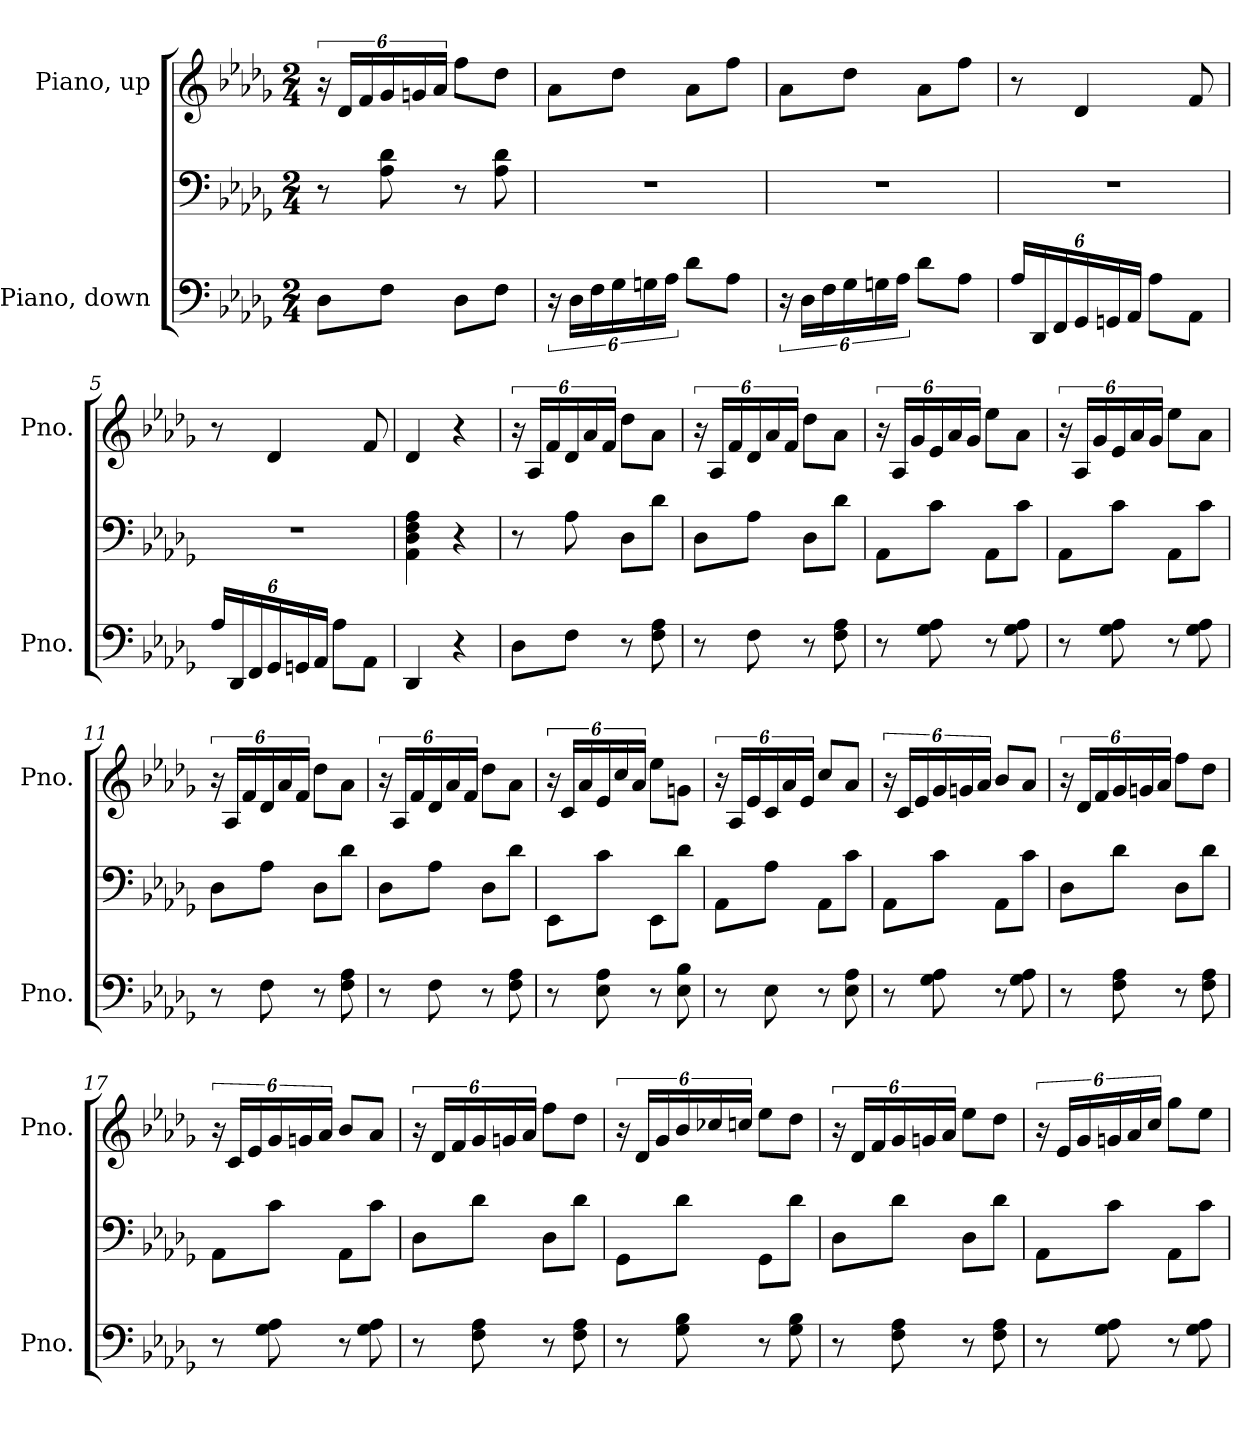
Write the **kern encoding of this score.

**kern	**kern	**kern
*part2	*part2	*part1
*staff3	*staff2	*staff1
*I"Piano, down	*	*I"Piano, up
*I'Pno.	*	*I'Pno.
*clefF4	*clefF4	*clefG2
*k[b-e-a-d-g-]	*k[b-e-a-d-g-]	*k[b-e-a-d-g-]
*M2/4	*M2/4	*M2/4
*MM75	*MM75	*MM75
=1	=1	=1
8D-\L	8r	24r
.	.	24d-/LL
.	.	24f/
*	*	*Xbrackettup
8F\J	8A-\ 8d-\	24g-/
.	.	24gn/
.	.	24a-/JJ
8D-\L	8r	8ff\L
8F\J	8A-\ 8d-\	8dd-\J
=2	=2	=2
24r	2r	8a-\L
24D-\LL	.	.
24F\	.	.
*Xbrackettup	*	*
24G-\	.	8dd-\J
24Gn\	.	.
24A-\JJ	.	.
8d-\L	.	8a-\L
8A-\J	.	8ff\J
=3	=3	=3
*brackettup	*	*
24r	2r	8a-\L
24D-\LL	.	.
24F\	.	.
*Xbrackettup	*	*
24G-\	.	8dd-\J
24Gn\	.	.
24A-\JJ	.	.
8d-\L	.	8a-\L
8A-\J	.	8ff\J
!!LO:LB:g=z
=4	=4	=4
24A-/LL	2r	8r
24DD-/	.	.
24FF/	.	.
24GG-/	.	4d-/
24GGn/	.	.
24AA-/JJ	.	.
8A-\L	.	.
8AA-\J	.	8f/
=5	=5	=5
24A-/LL	2r	8r
24DD-/	.	.
24FF/	.	.
24GG-/	.	4d-/
24GGn/	.	.
24AA-/JJ	.	.
8A-\L	.	.
8AA-\J	.	8f/
=6	=6	=6
4DD-/	4AA-\ 4D-\ 4F\ 4A-\	4d-/
4r	4r	4r
=7	=7	=7
*	*	*brackettup
8D-\L	8r	24r
.	.	24A-/LL
.	.	24f/
*	*	*Xbrackettup
8F\J	8A-\	24d-/
.	.	24a-/
.	.	24f/JJ
8r	8D-\L	8dd-\L
8F\ 8A-\	8d-\J	8a-\J
=8	=8	=8
*	*	*brackettup
8r	8D-\L	24r
.	.	24A-/LL
.	.	24f/
*	*	*Xbrackettup
8F\	8A-\J	24d-/
.	.	24a-/
.	.	24f/JJ
8r	8D-\L	8dd-\L
8F\ 8A-\	8d-\J	8a-\J
!!LO:LB:g=z
=9	=9	=9
*	*	*brackettup
8r	8AA-\L	24r
.	.	24A-/LL
.	.	24g-/
*	*	*Xbrackettup
8G-\ 8A-\	8c\J	24e-/
.	.	24a-/
.	.	24g-/JJ
8r	8AA-\L	8ee-\L
8G-\ 8A-\	8c\J	8a-\J
=10	=10	=10
*	*	*brackettup
8r	8AA-\L	24r
.	.	24A-/LL
.	.	24g-/
*	*	*Xbrackettup
8G-\ 8A-\	8c\J	24e-/
.	.	24a-/
.	.	24g-/JJ
8r	8AA-\L	8ee-\L
8G-\ 8A-\	8c\J	8a-\J
=11	=11	=11
*	*	*brackettup
8r	8D-\L	24r
.	.	24A-/LL
.	.	24f/
*	*	*Xbrackettup
8F\	8A-\J	24d-/
.	.	24a-/
.	.	24f/JJ
8r	8D-\L	8dd-\L
8F\ 8A-\	8d-\J	8a-\J
=12	=12	=12
*	*	*brackettup
8r	8D-\L	24r
.	.	24A-/LL
.	.	24f/
*	*	*Xbrackettup
8F\	8A-\J	24d-/
.	.	24a-/
.	.	24f/JJ
8r	8D-\L	8dd-\L
8F\ 8A-\	8d-\J	8a-\J
!!LO:LB:g=z
=13	=13	=13
*	*	*brackettup
8r	8EE-\L	24r
.	.	24c/LL
.	.	24a-/
*	*	*Xbrackettup
8E-\ 8A-\	8c\J	24e-/
.	.	24cc/
.	.	24a-/JJ
8r	8EE-\L	8ee-\L
8E-\ 8B-\	8d-\J	8gn\J
=14	=14	=14
*	*	*brackettup
8r	8AA-\L	24r
.	.	24A-/LL
.	.	24e-/
*	*	*Xbrackettup
8E-\	8A-\J	24c/
.	.	24a-/
.	.	24e-/JJ
8r	8AA-\L	8cc/L
8E-\ 8A-\	8c\J	8a-/J
=15	=15	=15
*	*	*brackettup
8r	8AA-\L	24r
.	.	24c/LL
.	.	24e-/
*	*	*Xbrackettup
8G-\ 8A-\	8c\J	24g-/
.	.	24gn/
.	.	24a-/JJ
8r	8AA-\L	8b-/L
8G-\ 8A-\	8c\J	8a-/J
=16	=16	=16
*	*	*brackettup
8r	8D-\L	24r
.	.	24d-/LL
.	.	24f/
*	*	*Xbrackettup
8F\ 8A-\	8d-\J	24g-/
.	.	24gn/
.	.	24a-/JJ
8r	8D-\L	8ff\L
8F\ 8A-\	8d-\J	8dd-\J
!!LO:PB:g=z
=17	=17	=17
*	*	*brackettup
8r	8AA-\L	24r
.	.	24c/LL
.	.	24e-/
*	*	*Xbrackettup
8G-\ 8A-\	8c\J	24g-/
.	.	24gn/
.	.	24a-/JJ
8r	8AA-\L	8b-/L
8G-\ 8A-\	8c\J	8a-/J
=18	=18	=18
*	*	*brackettup
8r	8D-\L	24r
.	.	24d-/LL
.	.	24f/
*	*	*Xbrackettup
8F\ 8A-\	8d-\J	24g-/
.	.	24gn/
.	.	24a-/JJ
8r	8D-\L	8ff\L
8F\ 8A-\	8d-\J	8dd-\J
=19	=19	=19
*	*	*brackettup
8r	8GG-\L	24r
.	.	24d-/LL
.	.	24g-/
*	*	*Xbrackettup
8G-\ 8B-\	8d-\J	24b-/
.	.	24cc-X/
.	.	24ccn/JJ
8r	8GG-\L	8ee-\L
8G-\ 8B-\	8d-\J	8dd-\J
=20	=20	=20
*	*	*brackettup
8r	8D-\L	24r
.	.	24d-/LL
.	.	24f/
*	*	*Xbrackettup
8F\ 8A-\	8d-\J	24g-/
.	.	24gn/
.	.	24a-/JJ
8r	8D-\L	8ee-\L
8F\ 8A-\	8d-\J	8dd-\J
!!LO:LB:g=z
=21	=21	=21
*	*	*brackettup
8r	8AA-\L	24r
.	.	24e-/LL
.	.	24g-/
*	*	*Xbrackettup
8G-\ 8A-\	8c\J	24gn/
.	.	24a-/
.	.	24cc/JJ
8r	8AA-\L	8gg-\L
8G-\ 8A-\	8c\J	8ee-\J
=	=	=
*-	*-	*-
